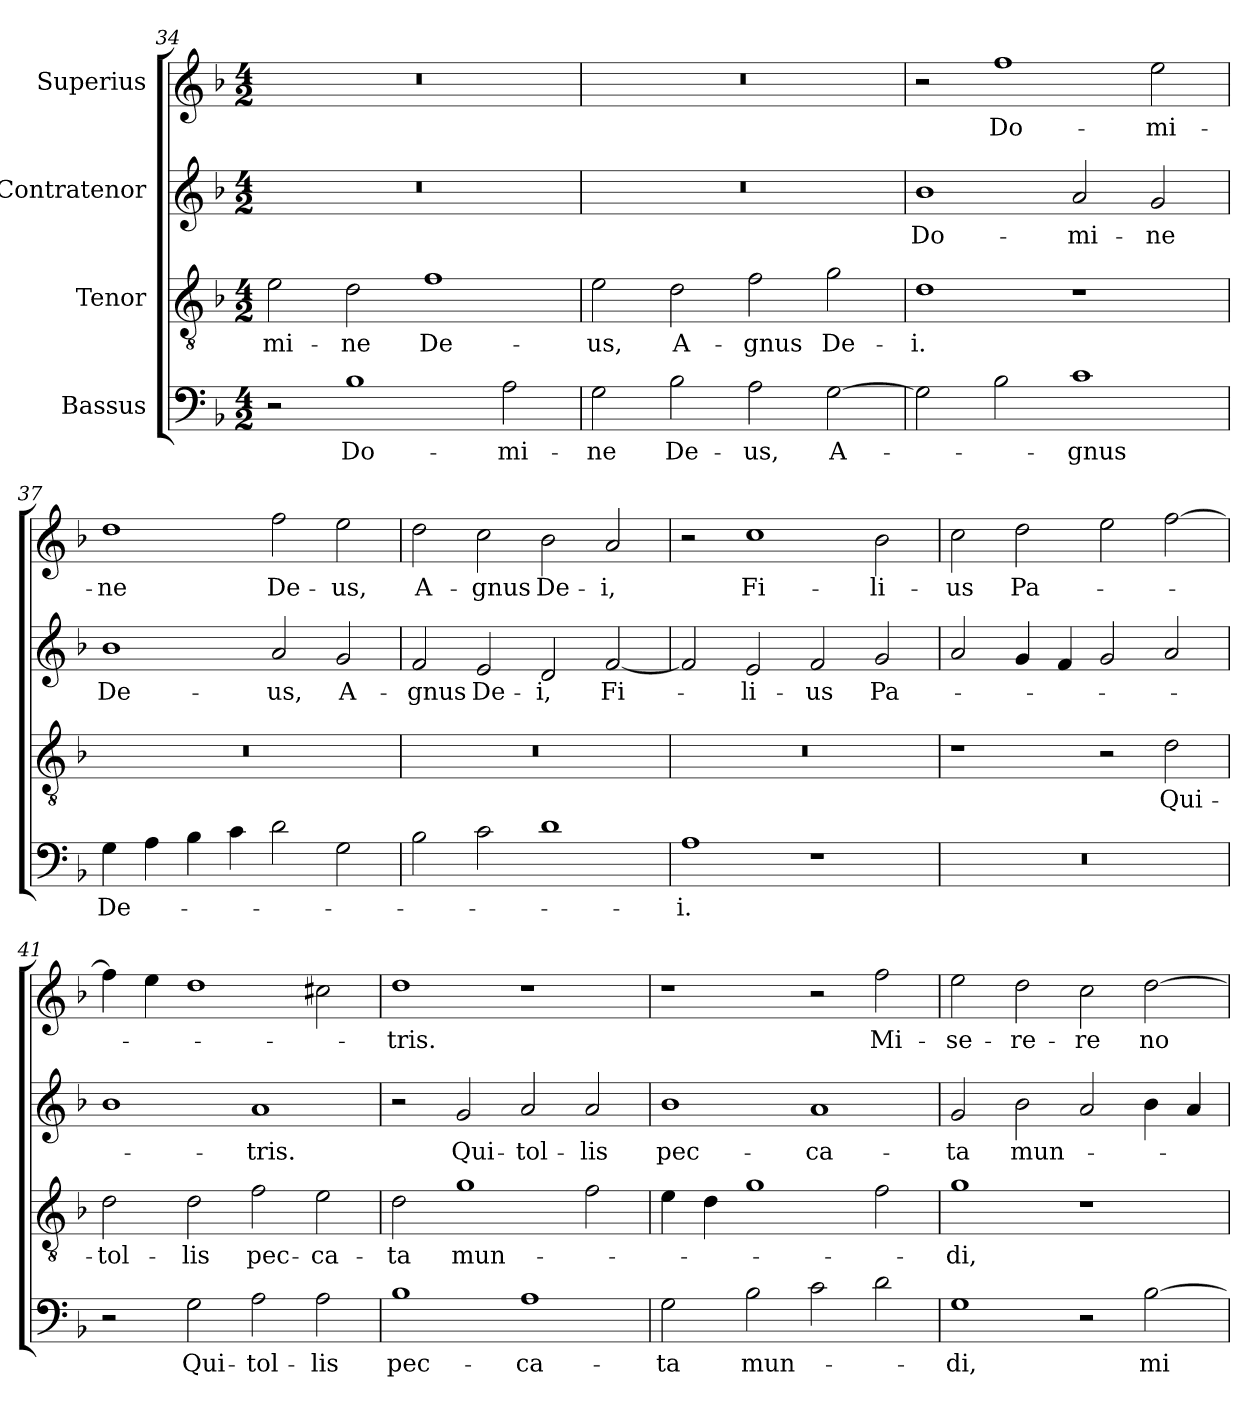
**kern	**text	**kern	**text	**kern	**text	**kern	**text
*part4	*part4	*part3	*part3	*part2	*part2	*part1	*part1
*staff4	*staff4	*staff3	*staff3	*staff2	*staff2	*staff1	*staff1
*I"Bassus	*	*I"Tenor	*	*I"Contratenor	*	*I"Superius	*
*clefF4	*	*clefGv2	*	*clefG2	*	*clefG2	*
*k[b-]	*	*k[b-]	*	*k[b-]	*	*k[b-]	*
*M4/2	*	*M4/2	*	*M4/2	*	*M4/2	*
=34	=34	=34	=34	=34	=34	=34	=34
2r	.	2e\	-mi-	0r	.	0r	.
1B-\	Do-	2d\	-ne	.	.	.	.
.	.	1f\	De-	.	.	.	.
2A\	-mi-	.	.	.	.	.	.
=35	=35	=35	=35	=35	=35	=35	=35
2G\	-ne	2e\	-us,	0r	.	0r	.
2B-\	De-	2d\	A-	.	.	.	.
2A\	-us,	2f\	-gnus	.	.	.	.
[2G\	A-	2g\	De-	.	.	.	.
=36	=36	=36	=36	=36	=36	=36	=36
2G\]	.	1d\	-i.	1b-\	Do-	2r	.
2B-\	.	.	.	.	.	1ff\	Do-
1c\	-gnus	1r	.	2a/	-mi-	.	.
.	.	.	.	2g/	-ne	2ee\	-mi-
=37	=37	=37	=37	=37	=37	=37	=37
4G\	De-	0r	.	1b-\	De-	1dd\	-ne
4A\	.	.	.	.	.	.	.
4B-\	.	.	.	.	.	.	.
4c\	.	.	.	.	.	.	.
2d\	.	.	.	2a/	-us,	2ff\	De-
2G\	.	.	.	2g/	A-	2ee\	-us,
=38	=38	=38	=38	=38	=38	=38	=38
2B-\	.	0r	.	2f/	-gnus	2dd\	A-
2c\	.	.	.	2e/	De-	2cc\	-gnus
1d\	.	.	.	2d/	-i,	2b-\	De-
.	.	.	.	[2f/	Fi-	2a/	-i,
=39	=39	=39	=39	=39	=39	=39	=39
1A\	-i.	0r	.	2f/]	.	2r	.
.	.	.	.	2e/	-li-	1cc\	Fi-
1r	.	.	.	2f/	-us	.	.
.	.	.	.	2g/	Pa-	2b-\	-li-
=40	=40	=40	=40	=40	=40	=40	=40
0r	.	1r	.	2a/	.	2cc\	-us
.	.	.	.	4g/	.	2dd\	Pa-
.	.	.	.	4f/	.	.	.
.	.	2r	.	2g/	.	2ee\	.
.	.	2d\	Qui-	2a/	.	[2ff\	.
=41	=41	=41	=41	=41	=41	=41	=41
2r	.	2d\	tol-	1b-\	.	4ff\]	.
.	.	.	.	.	.	4ee\	.
2G\	Qui-	2d\	-lis	.	.	1dd\	.
2A\	tol-	2f\	pec-	1a/	-tris.	.	.
2A\	-lis	2e\	-ca-	.	.	2cc#X\	.
=42	=42	=42	=42	=42	=42	=42	=42
1B-\	pec-	2d\	-ta	2r	.	1dd\	-tris.
.	.	1g\	mun-	2g/	Qui-	.	.
1A\	-ca-	.	.	2a/	tol-	1r	.
.	.	2f\	.	2a/	-lis	.	.
=43	=43	=43	=43	=43	=43	=43	=43
2G\	-ta	4e\	.	1b-\	pec-	1r	.
.	.	4d\	.	.	.	.	.
2B-\	mun-	1g\	.	.	.	.	.
2c\	.	.	.	1a/	-ca-	2r	.
2d\	.	2f\	.	.	.	2ff\	Mi-
=44	=44	=44	=44	=44	=44	=44	=44
1G\	-di,	1g\	-di,	2g/	-ta	2ee\	-se-
.	.	.	.	2b-\	mun-	2dd\	-re-
2r	.	1r	.	2a/	.	2cc\	-re
[2B-\	mi-	.	.	4b-\	.	[2dd\	no-
.	.	.	.	4a/	.	.	.
=	=	=	=	=	=	=	=
*-	*-	*-	*-	*-	*-	*-	*-
